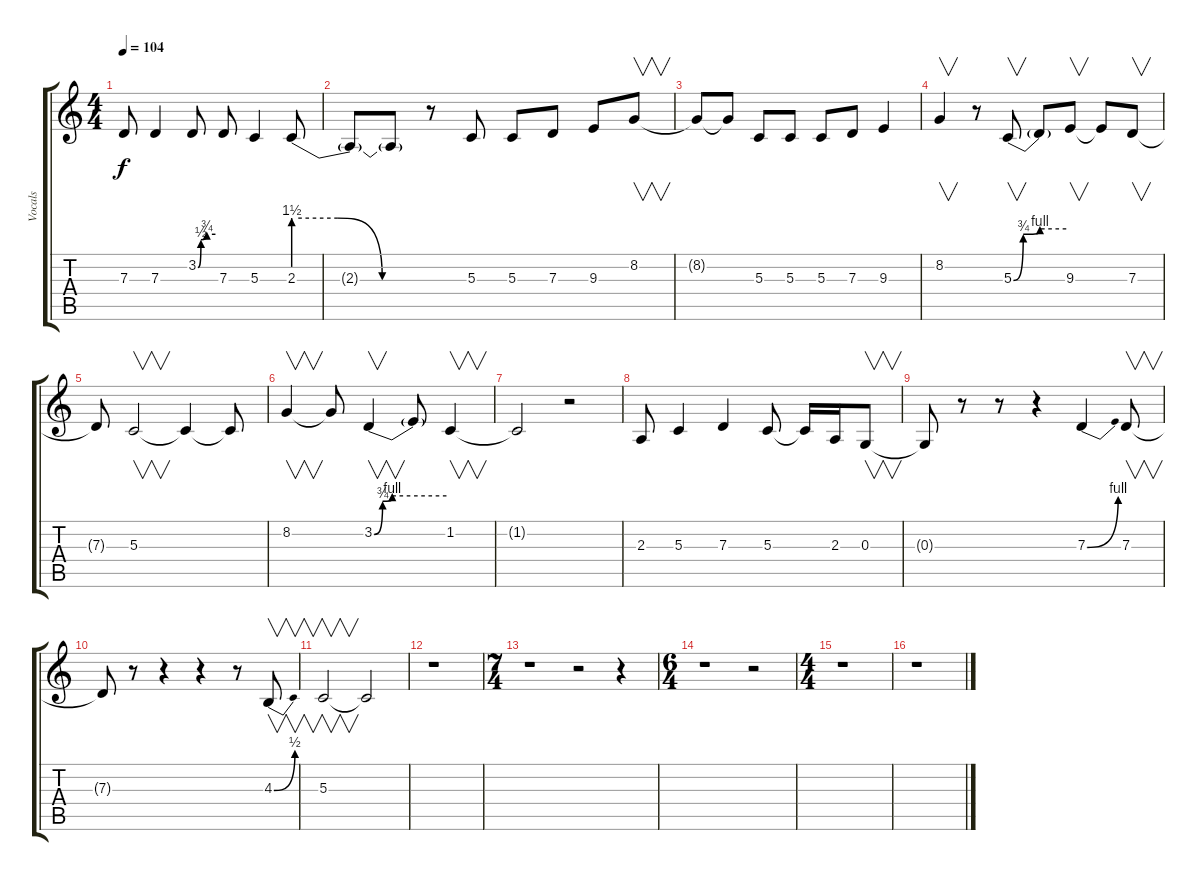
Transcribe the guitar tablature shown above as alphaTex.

\track ("Vocals" "Vocals") {instrument lead1square}
\staff {score tabs}
\tuning (E4 B3 G3 D3 A2 E2) {hide}
\ts (4 4)
\tempo 104
\clef g2
\ks c
7.3{t}.8{dy f} 7.3.4 3.2{be (custom 0 0 10 2 30 3 60 3)}.8 7.3.8 5.3.4 2.3{be (custom 0 6 20 6 40 0 60 0)}.8 |
2.3{t}.8 2.3{t}.8 r.8 5.3.8 5.3.8 7.3.8 9.3.8 8.2.8{v} |
8.2{t}.8 8.2{t}.8 5.3.8 5.3.8 5.3.8 7.3.8 9.3.4 |
8.2.4{v} r.8 5.3{be (custom 0 0 11 3 30 4 60 4)}.8{v} 5.3{t}.8 9.3.8{v} 9.3{t}.8 7.3.8{v} |
7.3{t}.8 5.3.2{v} 5.3{t}.4 5.3{t}.8 |
8.2.4{v} 8.2{t}.8 3.2{be (custom 0 0 7 3 15 4 30 4 60 4)}.4{v} 3.2{t}.8 1.2.4{v} |
1.2{t}.2 r.2 |
2.3.8 5.3.4 7.3.4 5.3.8 5.3{t}.16 2.3.16 0.3.8{v} |
0.3{t}.8 r.8 r.8 r.4 7.3{be (bend 0 0 60 4)}.4 7.3.8{v} |
7.3{t}.8 r.8 r.4 r.4 r.8 4.3{be (bend 0 0 60 2)}.8{v} |
5.3.2{v} 5.3{t}.2 |
r.1 |
\ts (7 4)
r.1 r.2 r.4 |
\ts (6 4)
r.1 r.2 |
\ts (4 4)
r.1 |
r.1
